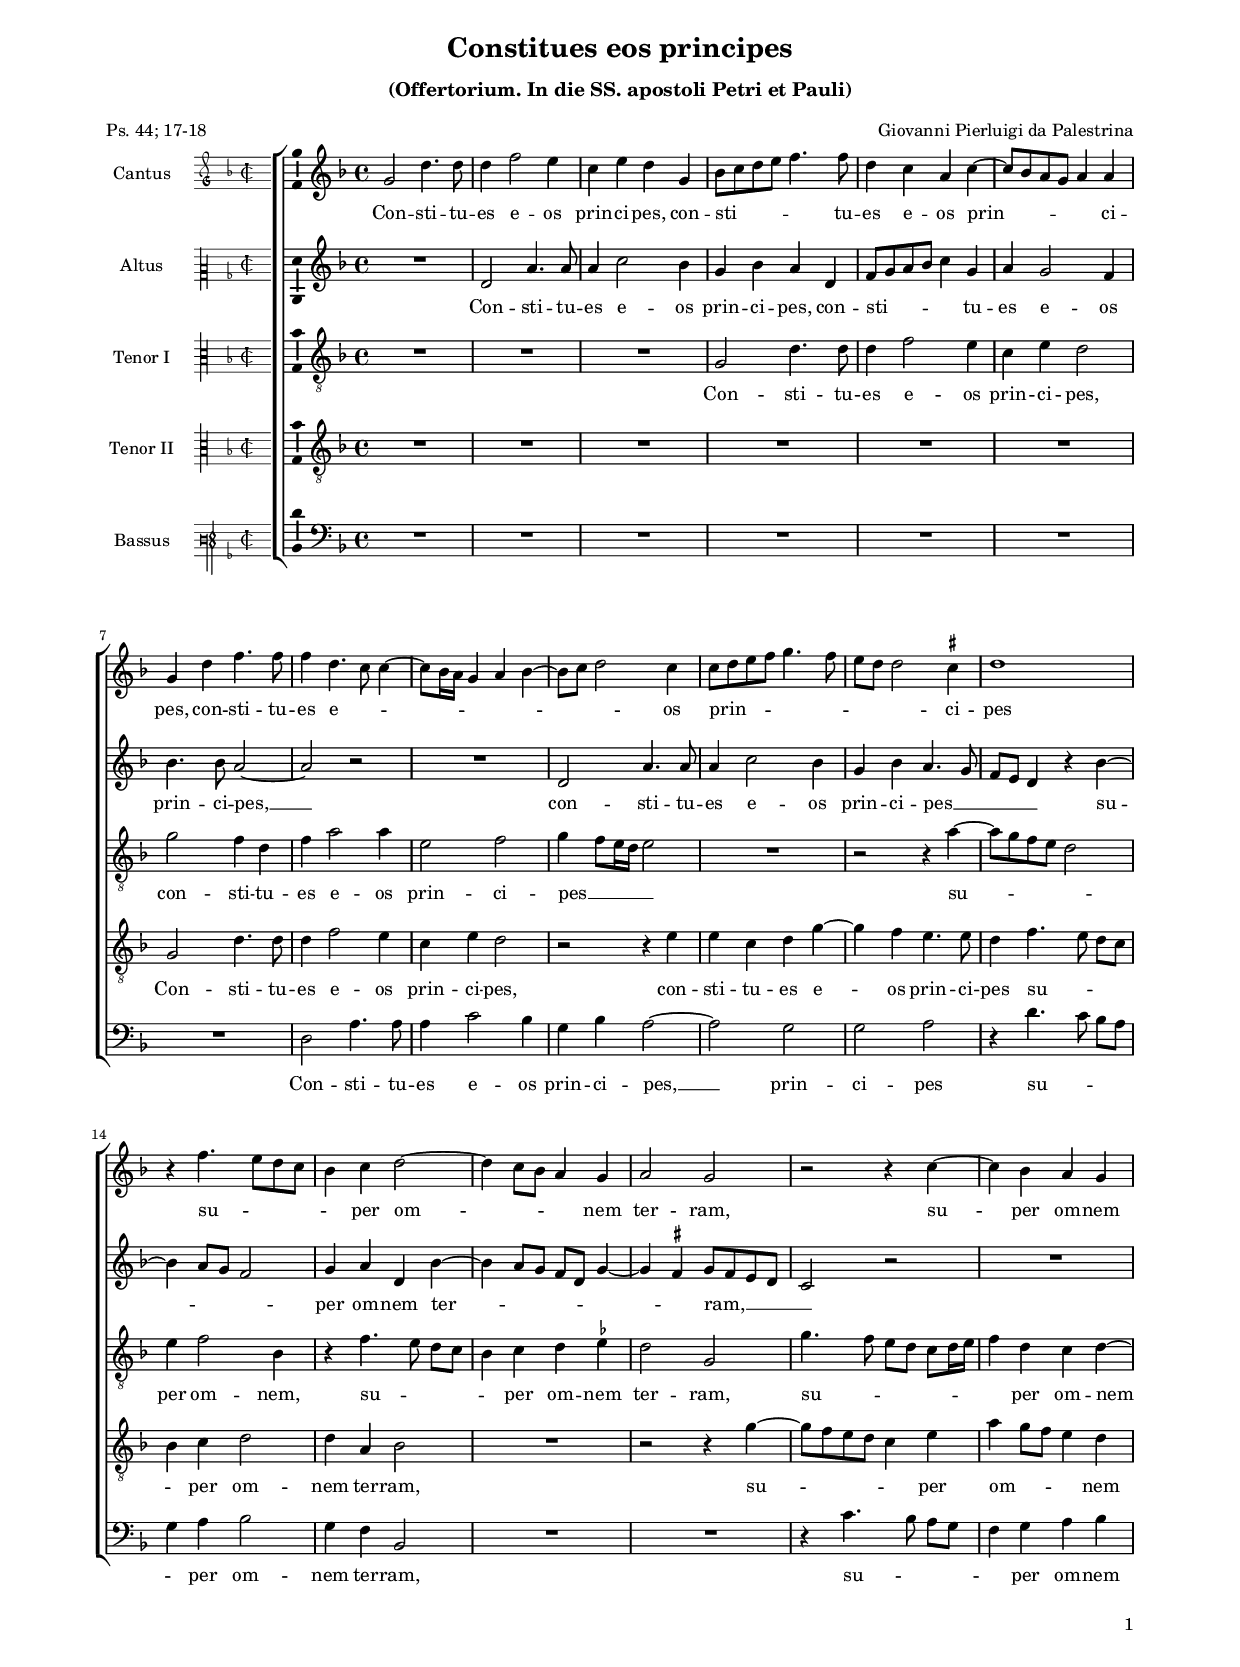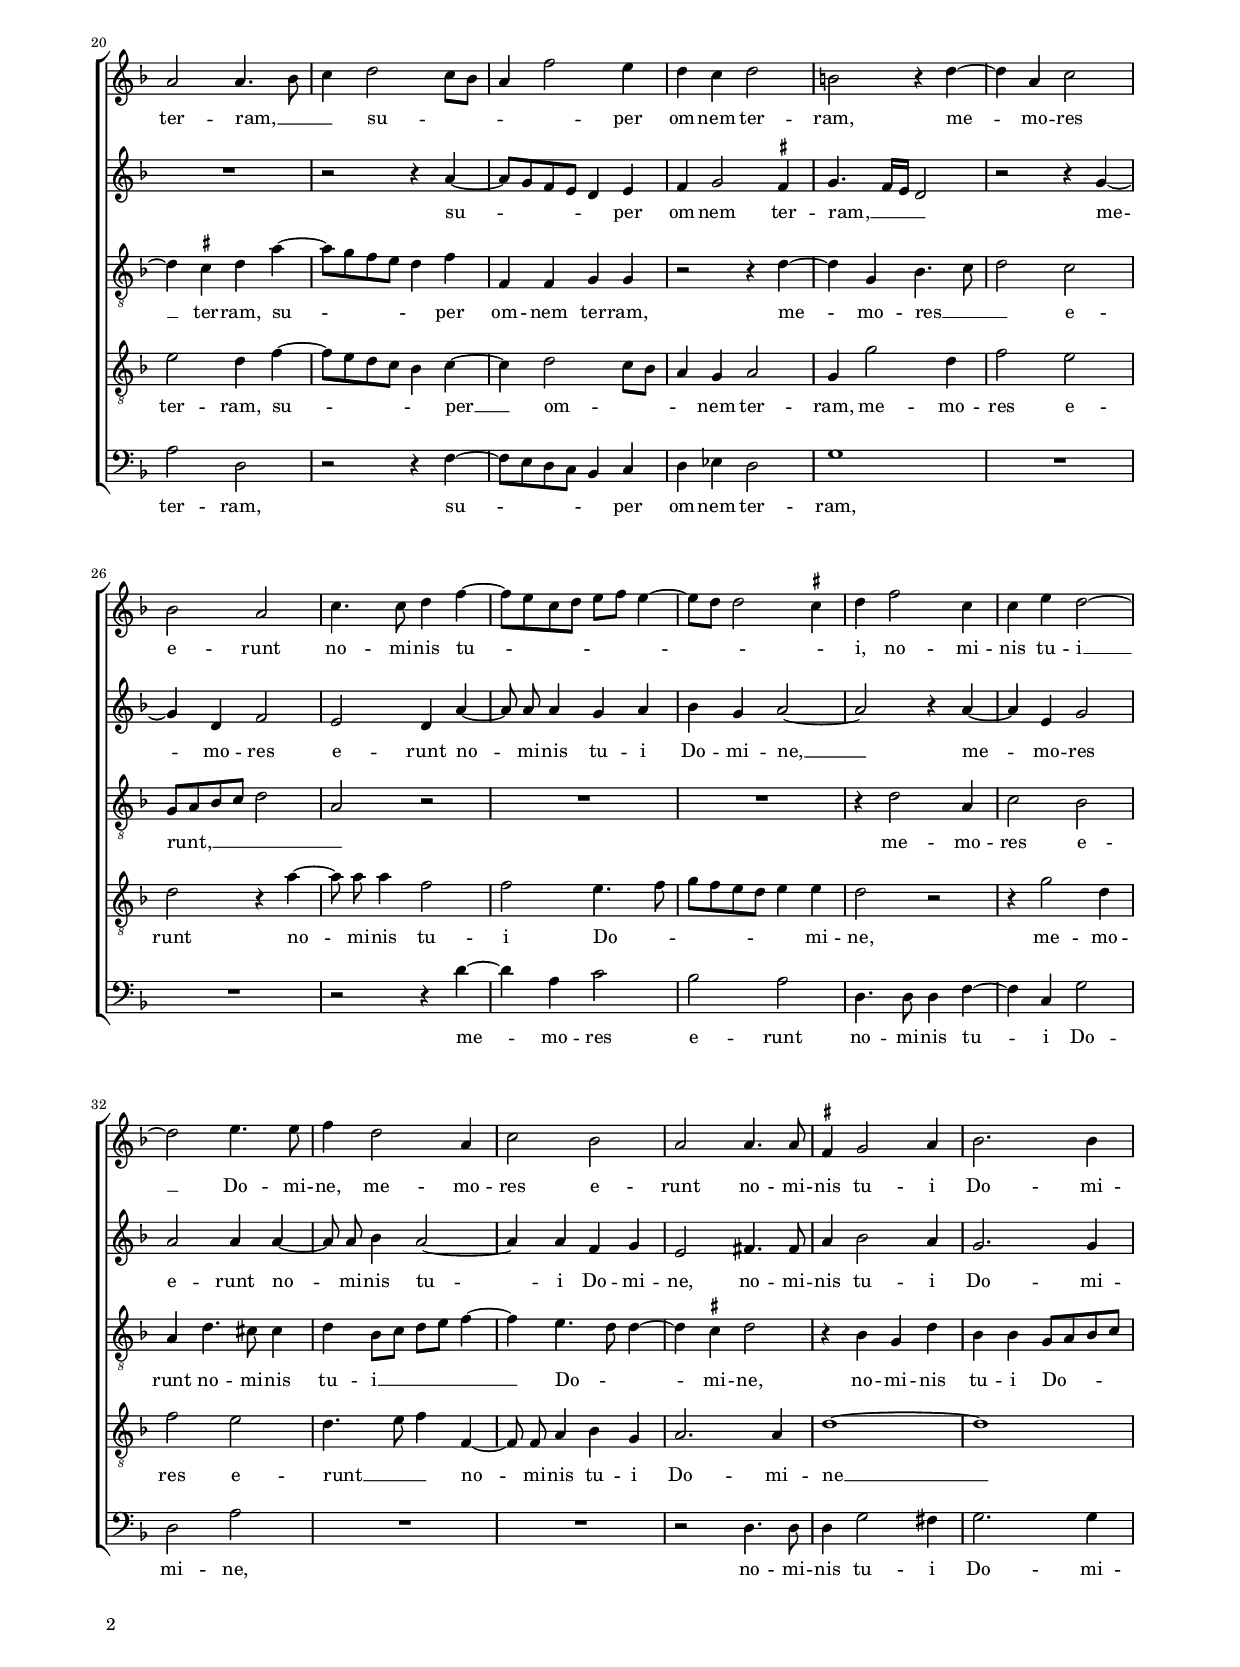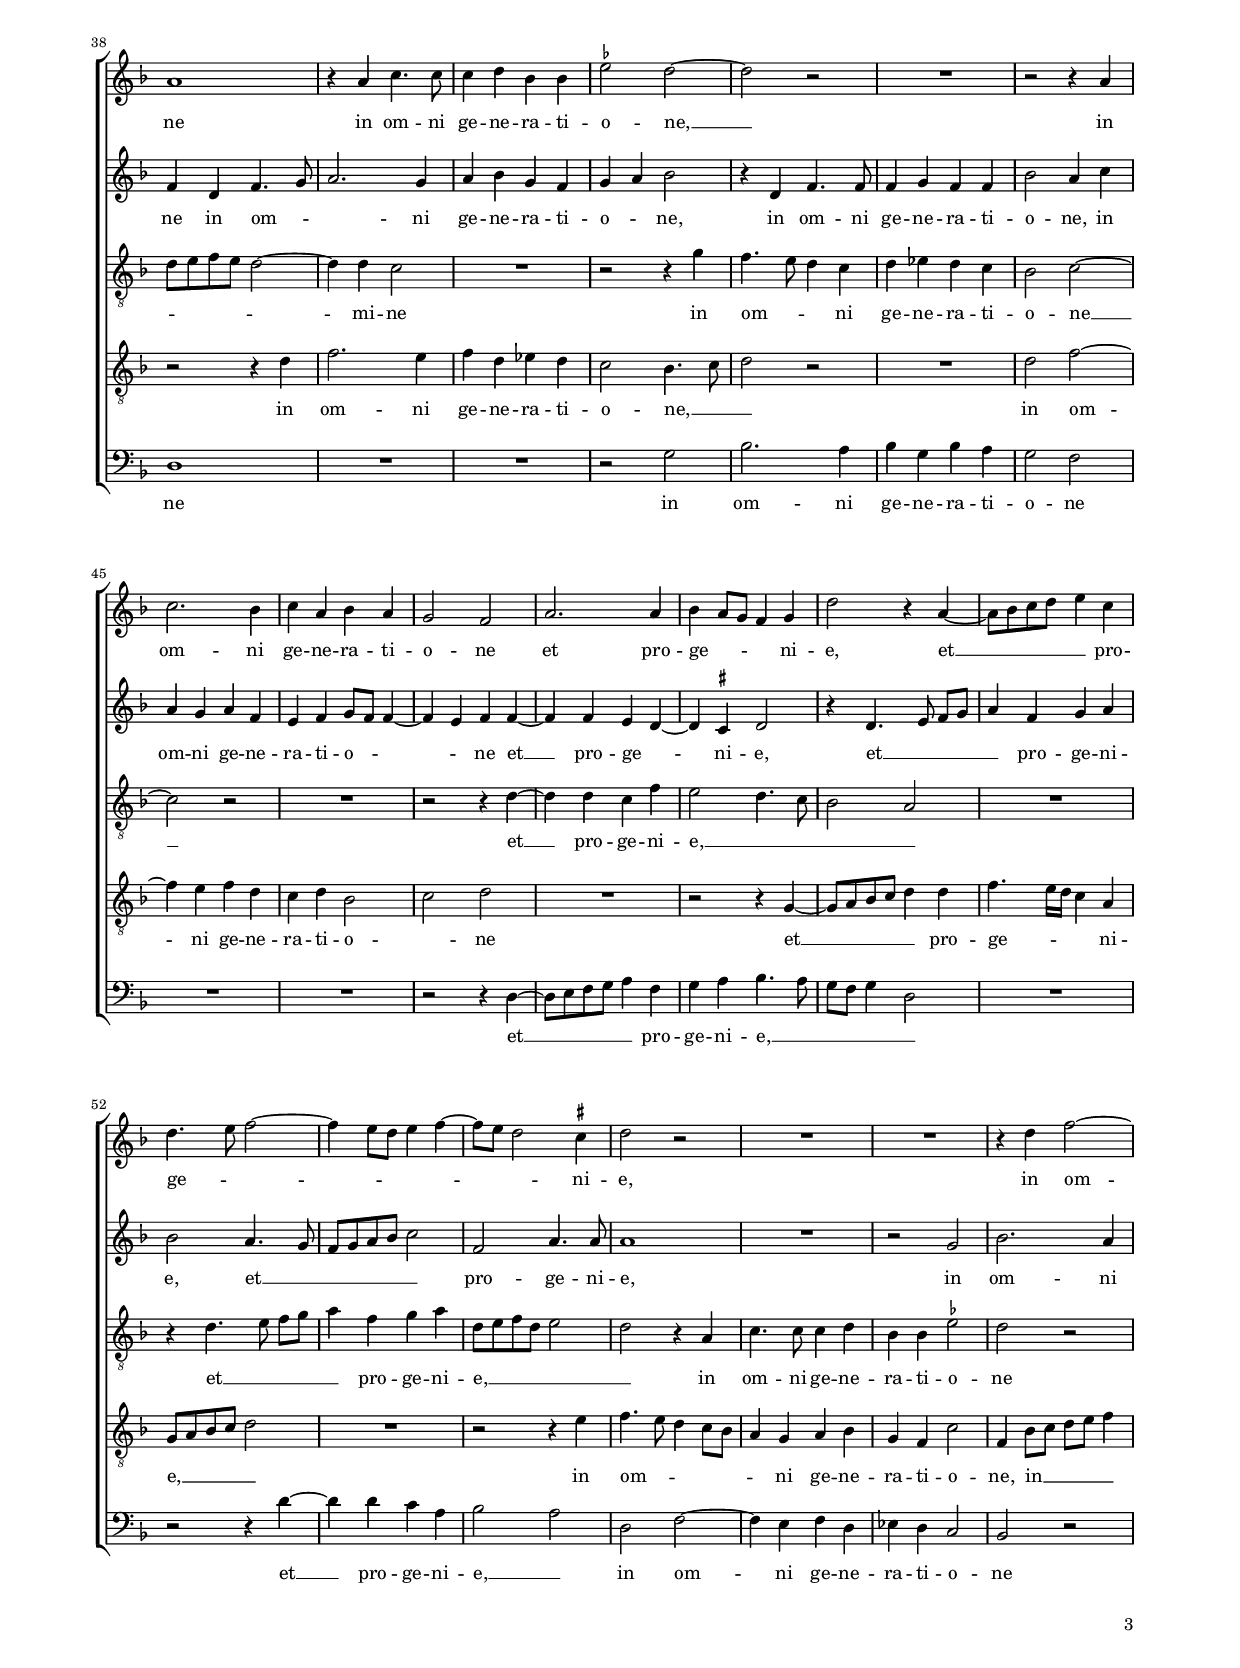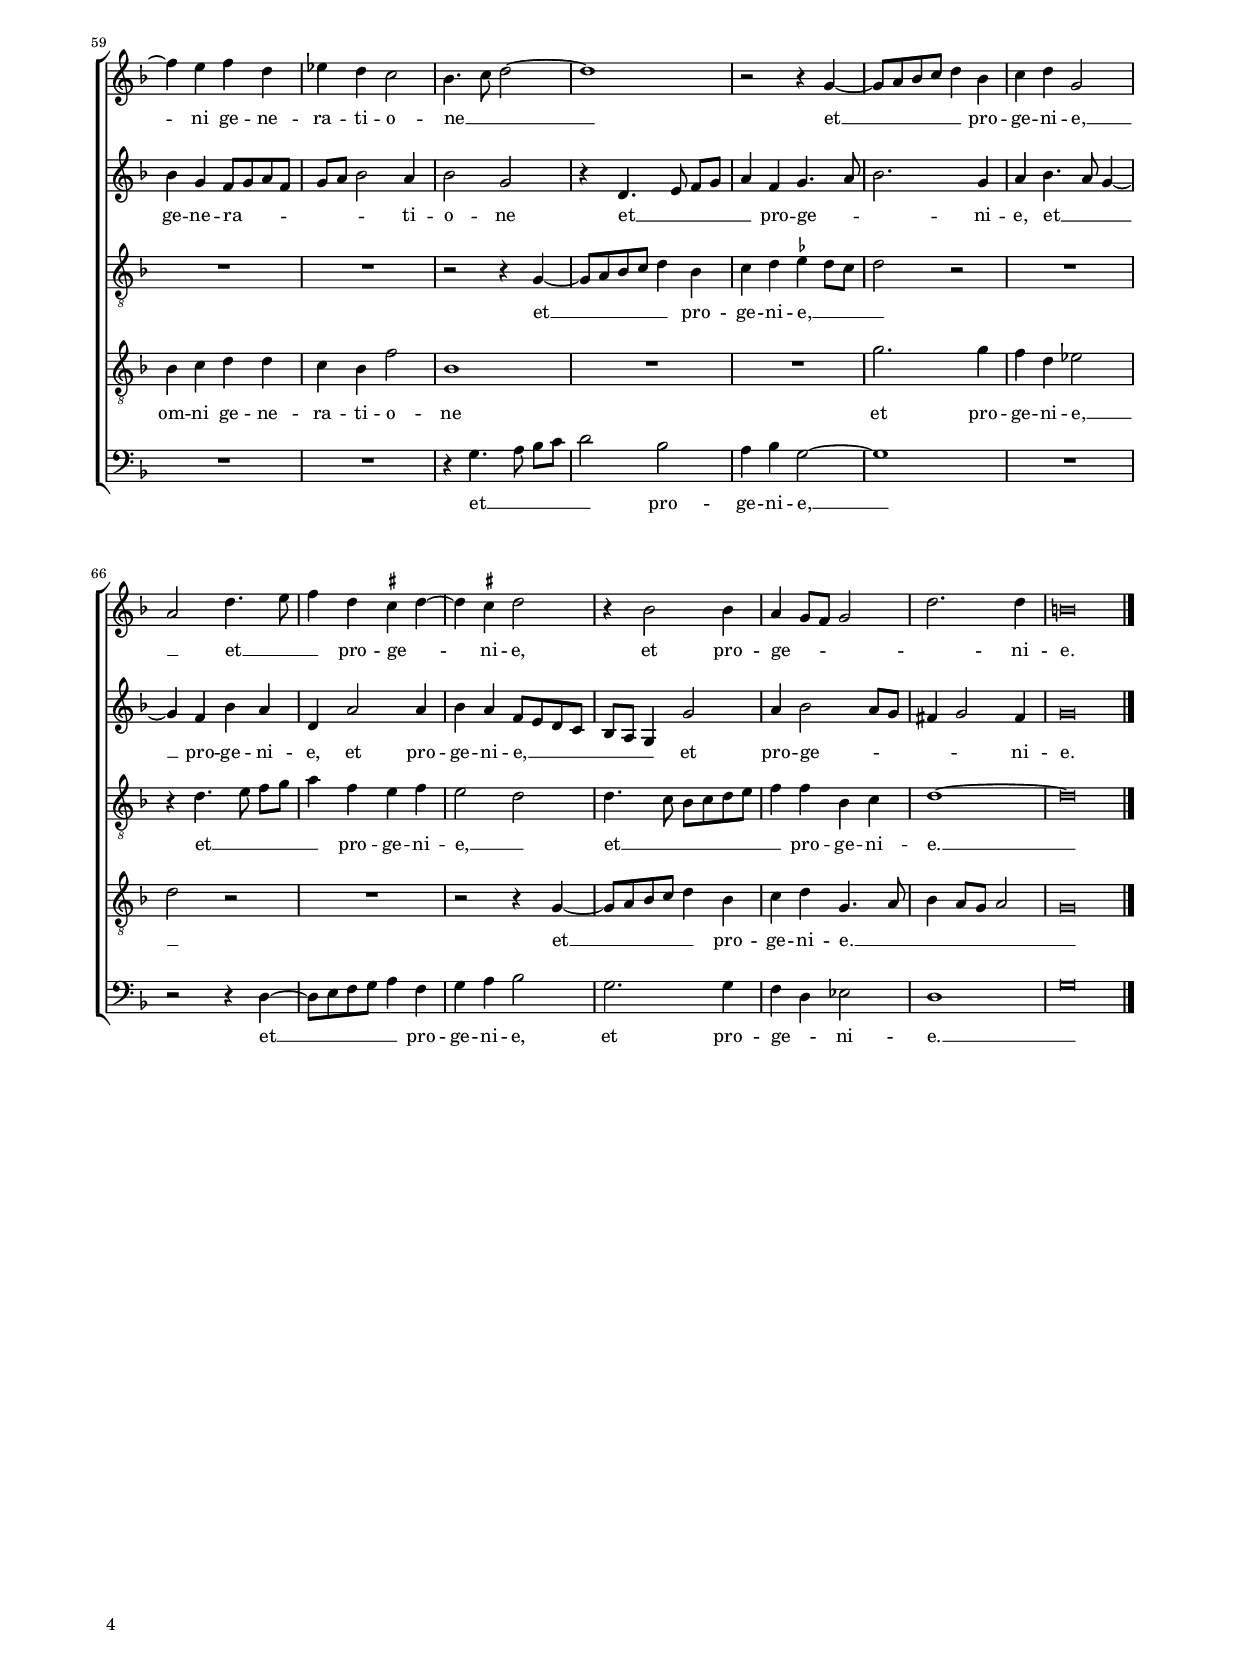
\header
{
  title="Constitues eos principes"
  subtitle=\markup { \column { \vspace #0.5 "(Offertorium. In die SS. apostoli Petri et Pauli)" \transparent "x" } }
  composer="Giovanni Pierluigi da Palestrina"
  poet="Ps. 44; 17-18"
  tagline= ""
}

\version "2.24.1"
\language deutsch
#(set-global-staff-size 15)
% #(set-default-paper-size "letter")
#(ly:set-option 'point-and-click #f)




	ficta = { \once \set suggestAccidentals = ##t }

	forget = #(define-music-function (music) (ly:music?) #{
		\accidentalStyle forget
		$music
		\accidentalStyle default
		#})

    
\paper
	{
	top-margin = 1.6 \cm
	bottom-margin = 1 \cm
	left-margin = 1.8 \cm
	right-margin = 1.8 \cm
	ragged-bottom = ##f
	ragged-last-bottom = ##t
	print-page-number = ##f
	system-system-spacing = #'((basic-distance . 17) (minimum-distance . 14) (padding . 5) (strechability . 150))
	oddFooterMarkup=\markup   \fill-line { "" \fromproperty #'page:page-number-string }
	evenFooterMarkup=\markup  \fill-line { \fromproperty #'page:page-number-string "" }
	last-bottom-spacing = #'((basic-distance . 12) (minimum-distance . 7) (padding . 4))
%	systems-per-page = 3
%   page-count = 3
	system-count = 11
%	min-systems-per-page = 3
%	print-all-headers = ##t
%	print-first-page-number = ##t
%	first-page-number = 1
	}

	
global = {
	\key f \major
	\time 4/4
	\set Score.tempoHideNote = ##t
	\tempo 4 = 100
	\skip 1*71
	\set Score.measureLength = #(ly:make-moment 2/1)
	\skip 1*2 \bar "|."
	}
    

incipitcantus = \relative c' {
    \time 2/2
    \clef "petrucci-g2"
    \key f \major
    }
    
incipitcantusVoice = <<
    \new MensuralVoice <<
        { s1 \noBreak }
        \incipitcantus
    >>
    >>
    
    
incipitaltus = \relative c' {
    \time 2/2
    \clef "petrucci-c2"
    \key f \major
    s4 \bar ""
    }
    
incipitaltusVoice = <<
    \new MensuralVoice <<
        { s1 \noBreak }
        \incipitaltus
    >>
    >>
    
incipittenor = \relative c' {
    \time 2/2
    \clef "petrucci-c3"
    \key f \major
    }
    
incipittenorVoice = <<
    \new MensuralVoice <<
        { s1 \noBreak }
        \incipittenor
    >>
    >>
    
incipitquintus = \relative c' {
    \time 2/2
    \clef "petrucci-c3"
    \key f \major
    }
    
incipitquintusVoice = <<
    \new MensuralVoice <<
        { s1 \noBreak }
        \incipitquintus
    >>
    >>
    
    
incipitbassus= \relative c {
    \time 2/2
    \clef "petrucci-f3"
    \key f \major
    }
    
incipitbassusVoice = <<
    \new MensuralVoice <<
        { s1 \noBreak }
        \incipitbassus
    >>
    >>


cantus =  \relative c''
	{
	g2 d'4. d8
	d4 f2 e4
	c4 e d g,
	b8 c d e f4. f8
%5
	d4 c a c~ |
	c8 b a g a4 a
	g4 d' f4. f8
	f4 d4. c8 c4~
	c8 b16 a g4 a b~
%10
	b8 c d2 c4 |
	c8 d e f g4. f8
	e8 d d2 \ficta cis4
	d1
	r4 f4. e8 d c
%15
	b4 c d2~ |
	d4 c8 b a4 g
	a2 g
	r2 r4 c~
	c4 b a g
%20
	a2 a4. b8 |
	c4 d2 c8 b
	a4 f'2 e4
	d4 c d2
	h2 r4 d~
%25
	d4 a c2 |
	b2 a
	c4. c8 d4 f~
	f8 e c d e f e4~
	e8 d d2 \ficta cis4
%30
	d4 f2 c4 |
	c4 e d2~
	d2 e4. e8
	f4 d2 a4
	c2 b
%35
	a2 a4. a8 |
	\ficta fis4 g2 a4
	b2. b4
	a1
	r4 a c4. c8
%40
	c4 d b b |
	\ficta es2 d~
	d2 r
	R1
	r2 r4 a
%45
	c2. b4 |
	c4 a b a
	g2 f
	a2. a4
	b4 a8 g f4 g
%50
	d'2 r4 a~ |
	a8 b c d e4 c
	d4. e8 f2~
	f4 e8 d e4 f~
	f8 e d2 \ficta cis4
%55
	d2 r |
	R1
	R1
	r4 d f2~
	f4 e f d
%60
	es4 d c2 |
	b4. c8 d2~
	d1
	r2 r4 g,~
	g8 a b c d4 b
%65
	c4 d g,2 |
	a2 d4. e8
	f4 d \ficta cis d~
	d4 \ficta cis d2
	r4 b2 b4
%70
	a4 g8 f g2 |
	d'2. d4
	h\breve |
	}


altus =  \relative c'
	{
	R1
	d2 a'4. a8
	a4 c2 b4
	g4 b a d,
%5
	f8 g a b c4 g |
	a4 g2 f4
	b4. b8 a2~
	a2 r
	R1
%10
	d,2 a'4. a8 |
	a4 c2 b4
	g4 b a4. g8
	f8 e d4 r4 b'~
	b4 a8 g f2
%15
	g4 a d, b'~ |
	b4 a8 g f d g4~
	g4 \ficta fis g8 \forget f e d
	c2 r
	R1
%20
	R1 |
	r2 r4 a'~
	a8 g f e d4 e
	f4 g2 \ficta fis4
	g4. f16 e d2
%25
	r2 r4 g~ |
	g4 d f2
	e2 d4 a'~
	\autoBeamOff a8 a a4 g a
	b4 g a2~
%30
	a2 r4 a~ |
	a4 e g2
	a2 a4 a~
	a8 a \autoBeamOn b4 a2~
	a4 a f g
%35
	e2 fis4. fis8 |
	a4 b2 a4
	g2. g4
	f4 d f4. g8
	a2. g4
%40
	a4 b g f |
	g4 a b2
	r4 d, f4. f8
	f4 g f f
	b2 a4 c
%45
	a4 g a f |
	e4 f g8 f f4~
	f4 e f f~
	f4 f e d~
	d4 \ficta cis d2
%50
	r4 d4. e8 f[ g] |
	a4 f g a
	b2 a4. g8
	f8 g a b c2
	f,2 a4. a8
%55
	a1 |
	R1
	r2 g
	b2. a4
	b4 g f8 g a f
%60
	g8 a b2 a4 |
	b2 g
	r4 d4. e8 f[ g]
	a4 f g4. a8
	b2. g4
%65
	a4 b4. a8 g4~ |
	g4 f b a
	d,4 a'2 a4
	b4 a f8 e d c
	b8 a g4 g'2
%70
	a4 b2 a8 g |
	fis4 g2 fis4
	g\breve |
	}


tenor =  \relative c'
	{
	R1
	R1
	R1
	g2 d'4. d8
%5
	d4 f2 e4 |
	c4 e d2
	g2 f4 d
	f4 a2 a4
	e2 f
%10
	g4 f8 e16 d e2 |
	R1
	r2 r4 a~
	a8 g f e d2
	e4 f2 b,4
%15
	r4 f'4. e8 d[ c] |
	b4 c d \ficta es
	d2 g,
	g'4. f8 e d c[ d16 e]
	f4 d c d~
%20
	d4 \ficta cis d a'~ |
	a8 g f e d4 f
	f,4 f g g
	r2 r4 d'~
	d4 g, b4. c8
%25
	d2 c |
	g8 a b c d2
	a2 r
	R1
	R1
%30
	r4 d2 a4 |
	c2 b
	a4 d4. cis8 cis4
	d4 b8 c d e f4~
	f4 e4. d8 d4~
%35
	d4 \ficta cis d2 |
	r4 b g d'
	b4 b g8 a b c
	d8 e f e d2~
	d4 d c2
%40
	R1 |
	r2 r4 g'
	f4. e8 d4 c
	d4 es d c
	b2 c~
%45
	c2 r |
	R1
	r2 r4 d~
	d4 d c f
	e2 d4. c8
%50
	b2 a |
	R1
	r4 d4. e8 f[ g]
	a4 f g a
	d,8 e f d e2
%55
	d2 r4 a |
	c4. c8 c4 d
	b4 b \ficta es2
	d2 r
	R1
%60
	R1 |
	r2 r4 g,~
	g8 a b c d4 b
	c4 d \ficta es d8 c
	d2 r
%65
	R1 |
	r4 d4. e8 f[ g]
	a4 f e f
	e2 d
	d4. c8 b8 c d e
%70
	f4 f b, c |
	d1~
	d\breve |
	}


quintus  =  \relative c'
	{
	R1
	R1
	R1
	R1
%5
	R1 |
	R1
	g2 d'4. d8
	d4 f2 e4
	c4 e d2
%10
	r2 r4 e |
	e4 c d g~
	g4 f e4. e8
	d4 f4. e8 d[ c]
	b4 c d2
%15
	d4 a b2 |
	R1
	r2 r4 g'~
	g8 f e d c4 e
	a4 g8 f e4 d
%20
	e2 d4 f~ |
	f8 e d c b4 c~
	c4 d2 c8 b
	a4 g a2
	g4 g'2 d4
%25
	f2 e |
	d2 r4 a'~
	\autoBeamOff a8 a a4 \autoBeamOn f2
	f2 e4. f8
	g8 f e d e4 e
%30
	d2 r |
	r4 g2 d4
	f2 e
	d4. e8 f4 f,~
	\autoBeamOff f8 f \autoBeamOn a4 b g
%35
	a2. a4 |
	d1~
	d1
	r2 r4 d
	f2. e4
%40
	f4 d es d |
	c2 b4. c8
	d2 r
	R1
	d2 f~
%45
	f4 e f d |
	c4 d b2
	c2 d
	R1
	r2 r4 g,~
%50
	g8 a b c d4 d |
	f4. e16 d c4 a
	g8 a b c d2
	R1
	r2 r4 e
%55
	f4. e8 d4 c8 b |
	a4 g a b
	g4 f c'2
	f,4 b8 c d e f4
	b,4 c d d
%60
	c4 b f'2 |
	b,1
	R1
	R1
	g'2. g4
%65
	f4 d es2 |
	d2 r
	R1
	r2 r4 g,~
	g8 a b c d4 b
%70
	c4 d g,4. a8 |
	b4 a8 g a2
	g\breve |
	}


bassus  =  \relative c
	{
	R1
	R1
	R1
	R1
%5
	R1 |
	R1
	R1
	d2 a'4. a8
	a4 c2 b4
%10
	g4 b a2~ |
	a2 g
	g2 a
	r4 d4. c8 b[ a]
	g4 a b2
%15
	g4 f b,2 |
	R1
	R1
	r4 c'4. b8 a[ g]
	f4 g a b
%20
	a2 d, |
	r2 r4 f~
	f8 e d c b4 c
	d4 es d2
	g1
%25
	R1 |
	R1
	r2 r4 d'~
	d4 a c2
	b2 a
%30
	d,4. d8 d4 f~ |
	f4 c g'2
	d2 a'
	R1
	R1
%35
	r2 d,4. d8 |
	d4 g2 fis4
	g2. g4
	d1
	R1
%40
	R1 |
	r2 g
	b2. a4
	b4 g b a
	g2 f
%45
	R1 |
	R1
	r2 r4 d~
	d8 e f g a4 f
	g4 a b4. a8
%50
	g8 f g4 d2 |
	R1
	r2 r4 d'~
	d4 d c a
	b2 a
%55
	d,2 f~ |
	f4 e f d
	es4 d c2
	b2 r
	R1
%60
	R1 |
	r4 g'4. a8 b[ c]
	d2 b
	a4 b g2~
	g1
%65
	R1 |
	r2 r4 d~
	d8 e f g a4 f
	g4 a b2
	g2. g4
%70
	f4 d es2 |
	d1
	g\breve |
	}


lyricscantus = \lyricmode {
	Con -- sti -- tu -- es e -- os prin -- ci -- pes,
	con -- sti -- _ _ _ _ tu -- es e -- os prin -- _ _ _ _ ci -- pes,
	con -- sti -- tu -- es e -- _ _ _ _ _ _ _ _ _ os prin -- _ _ _ _ _ _ _ _ ci -- pes
	su -- _ _ _ _ per om -- _ _ _ nem ter -- ram,
	su -- per om -- nem ter -- ram, __ _ _ 
	su -- _ _ _ _ per om -- nem ter -- ram,
	me -- mo -- res e -- runt no -- mi -- nis tu -- _ _ _ _ _ _ _ _ _ i,
	no -- mi -- nis tu -- i __ Do -- mi -- ne,
	me -- mo -- res e -- runt no -- mi -- nis tu -- i Do -- mi -- ne
	in om -- ni ge -- ne -- ra -- ti -- o -- ne, __
	in om -- ni ge -- ne -- ra -- ti -- o -- ne et pro -- ge -- _ _ _ ni -- e,
	et __ _ _ _ _ pro -- ge -- _ _ _ _ _ _ _ _ ni -- e,
	in om -- ni ge -- ne -- ra -- ti -- o -- ne __ _ _ et __ _ _ _ _ pro -- ge -- ni -- e, __ _
	et __ _ _ pro -- ge -- _ ni -- e,
	et pro -- ge -- _ _ _ _ ni -- e.
	}


lyricsaltus = \lyricmode {
	Con -- sti -- tu -- es e -- os prin -- ci -- pes,
	con -- sti -- _ _ _ _ tu -- es e -- os prin -- ci -- pes, __
	con -- sti -- tu -- es e -- os prin -- ci -- pes __ _ _ _ _
	su -- _ _ _ per om -- nem ter -- _ _ _ _ _ _ ram, __ _ _ _ _
	su -- _ _ _ _ per om -- nem ter -- ram, __ _ _ _
	me -- mo -- res e -- runt no -- mi -- nis tu -- i Do -- mi -- ne, __
	me -- mo -- res e -- runt no -- mi -- nis tu -- i Do -- mi -- ne,
	no -- mi -- nis tu -- i Do -- mi -- ne
	in om -- _ _ ni ge -- ne -- ra -- ti -- o -- _ ne,
	in om -- ni ge -- ne -- ra -- ti -- o -- ne,
	in om -- ni ge -- ne -- ra -- ti -- o -- _ _ _ ne et __ pro -- ge -- _ ni -- e,
	et __ _ _ _ _ pro -- ge -- ni -- e,
	et __ _ _ _ _ _ _ pro -- ge -- ni -- e,
	in om -- ni ge -- ne -- ra -- _ _ _ _ _ _ ti -- o -- ne et __ _ _ _ _ pro -- ge -- _ _ ni -- e,
	et __ _ _ pro -- ge -- ni -- e,
	et pro -- ge -- ni -- e, __ _ _ _ _ _ _
	et pro -- ge -- _ _ _ _ ni -- e.
	}


lyricstenor = \lyricmode {
	Con -- sti -- tu -- es e -- os prin -- ci -- pes,
	con -- sti -- tu -- es e -- os prin -- ci -- pes __ _ _ _ _
	su -- _ _ _ _ per om -- nem,
	su -- _ _ _ _ per om -- nem ter -- ram,
	su -- _ _ _ _ _ _ _ per om -- nem __ ter -- ram,
	su -- _ _ _ _ per om -- nem ter -- ram,
	me -- mo -- res __ _ _ e -- runt, __ _ _ _ _ _
	me -- mo -- res e -- runt no -- mi -- nis tu -- i __ _ _ _ _ Do -- _ _ mi -- ne,
	no -- mi -- nis tu -- i Do -- _ _ _ _ _ _ _ _ mi -- ne
	in om -- _ _ ni ge -- ne -- ra -- ti -- o -- ne __ et __ pro -- ge -- ni -- e, __ _ _ _ _
	et __ _ _ _ _ pro -- ge -- ni -- e, __ _ _ _ _ _
	in om -- ni ge -- ne -- ra -- ti -- o -- ne et __ _ _ _ _ pro -- ge -- ni -- e, __ _ _ _
	et __ _ _ _ _ pro -- ge -- ni -- e, __ _
	et __ _ _ _ _ _ _ pro -- ge -- ni -- e. __
	}


lyricsquintus = \lyricmode {
	Con -- sti -- tu -- es e -- os prin -- ci -- pes,
	con -- sti -- tu -- es e -- os prin -- ci -- pes
	su -- _ _ _ _ per om -- nem ter -- ram,
	su -- _ _ _ _ per om -- _ _ _ nem ter -- ram,
	su -- _ _ _ _ per __ om -- _ _ _ nem ter -- ram,
	me -- mo -- res e -- runt no -- mi -- nis tu -- i Do -- _ _ _ _ _ _ mi -- ne,
	me -- mo -- res e -- runt __ _ _ no -- mi -- nis tu -- i Do -- mi -- ne __
	in om -- ni ge -- ne -- ra -- ti -- o -- ne, __ _ _
	in om -- ni ge -- ne -- ra -- ti -- o -- _ ne et __ _ _ _ _ pro -- ge -- _ _ _ ni -- e, __ _ _ _ _
	in om -- _ _ _ _ _ ni ge -- ne -- ra -- ti -- o -- ne,
	in __ _ _ _ _ om -- ni ge -- ne -- ra -- ti -- o -- ne et pro -- ge -- ni -- e, __ _
	et __ _ _ _ _ pro -- ge -- ni -- e. __ _ _ _ _ _ _
	}


lyricsbassus = \lyricmode {
	Con -- sti -- tu -- es e -- os prin -- ci -- pes, __
	prin -- ci -- pes
	su -- _ _ _ _ per om -- nem ter -- ram,
	su -- _ _ _ _ per om -- nem ter -- ram,
	su -- _ _ _ _ per om -- nem ter -- ram,
	me -- mo -- res e -- runt no -- mi -- nis tu -- i Do -- mi -- ne,
	no -- mi -- nis tu -- i Do -- mi -- ne
	in om -- ni ge -- ne -- ra -- ti -- o -- ne et __ _ _ _ _ pro -- ge -- ni -- e, __ _ _ _ _ _
	et __ pro -- ge -- ni -- e, __ _
	in om -- ni ge -- ne -- ra -- ti -- o -- ne et __ _ _ _ _ pro -- ge -- ni -- e, __
	et __ _ _ _ _ pro -- ge -- ni -- e,
	et pro -- ge -- _ ni -- e. __ _
	}


\score
{  
	\transpose c c {
	\new ChoirStaff \with { \override StaffGrouper.staff-staff-spacing.basic-distance = #12 }
	<<

	\new Staff << \global
	\new Voice="v1" {
		\set Staff.instrumentName="Cantus"
		\incipit \incipitcantusVoice
%		\set Staff.instrumentName= "S"
		\set Staff.midiInstrument = "reed organ"
		\clef violin
		\cantus }
	\new Lyrics \lyricsto "v1" {\lyricscantus }
	>>


	\new Staff << \global
	\new Voice="v2" {
		\set Staff.instrumentName="Altus"
		\incipit \incipitaltusVoice
%		\set Staff.instrumentName= "A"
		\set Staff.midiInstrument = "reed organ"
		\clef violin % "G_8"
		\altus}
	\new Lyrics \lyricsto "v2" {\lyricsaltus }
	>>


	\new Staff << \global
	\new Voice="v3" {
		\set Staff.instrumentName="Tenor I"
		\incipit \incipittenorVoice
%		\set Staff.instrumentName= "T"
		\set Staff.midiInstrument = "reed organ"
		\clef "G_8"
		\tenor }
	\new Lyrics \lyricsto "v3" {\lyricstenor }
	>>


	\new Staff << \global
	\new Voice="v5" {
		\set Staff.instrumentName="Tenor II"
		\incipit \incipitquintusVoice
%		\set Staff.instrumentName= "Q"
		\set Staff.midiInstrument = "reed organ"
		\clef "G_8"
		\quintus}
	\new Lyrics \lyricsto "v5" {\lyricsquintus }
	>>


	\new Staff << \global
	\new Voice="v4" {
		\set Staff.instrumentName="Bassus"
		\incipit \incipitbassusVoice
%		\set Staff.instrumentName= "B"
		\set Staff.midiInstrument = "reed organ"
		\clef bass 
		\bassus }
	\new Lyrics \lyricsto "v4" {\lyricsbassus}
	>>

	>>
	} % transpose

	\layout
	{
	indent = 3\cm
    incipit-width = 1.3 \cm
	\context { \Lyrics \override VerticalAxisGroup.nonstaff-relatedstaff-spacing.padding = #1.4 }
%	\context { \Lyrics \override LyricText.font-size = #1 }
	\context { \Staff \override TimeSignature.break-visibility = #end-of-line-invisible }
	\context { \Staff \consists Ambitus_engraver }
	\context { \Score \override BarNumber.padding = #2 }
	\context { \Voice \override NoteHead.style = #'baroque }
	}

\midi
	{    	
	}

}


% EOF
